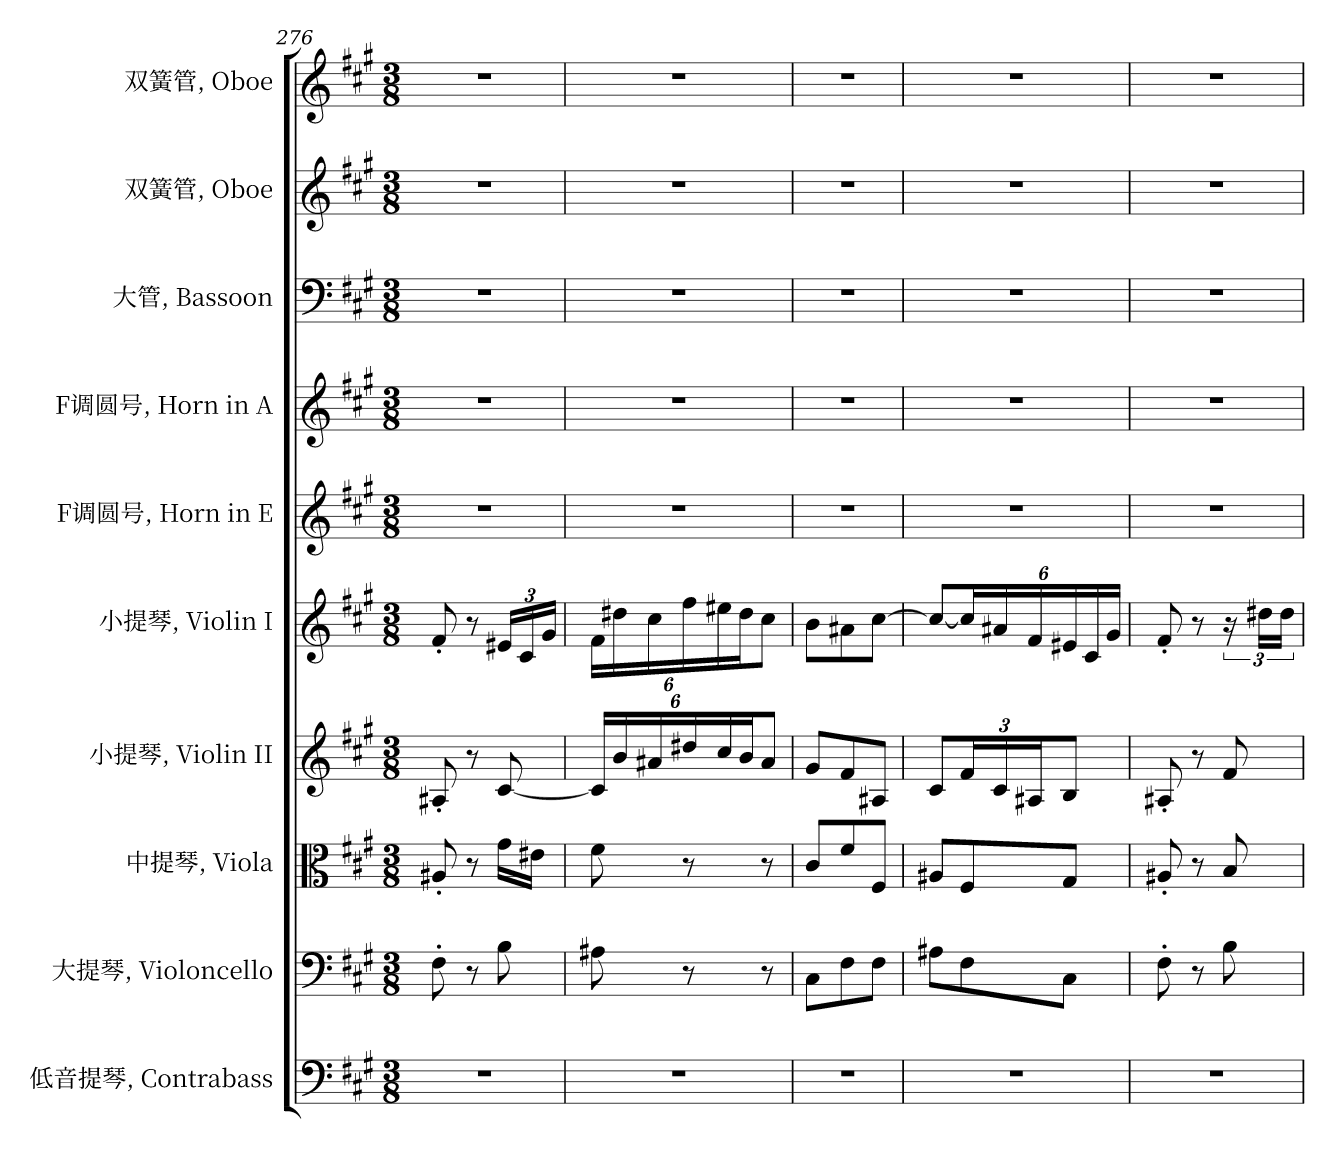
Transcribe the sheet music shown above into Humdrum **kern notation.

**kern	**kern	**kern	**kern	**kern	**kern	**kern	**kern	**kern	**kern
*part10	*part9	*part8	*part7	*part6	*part5	*part4	*part3	*part2	*part1
*staff10	*staff9	*staff8	*staff7	*staff6	*staff5	*staff4	*staff3	*staff2	*staff1
*I"低音提琴, Contrabass	*I"大提琴, Violoncello	*I"中提琴, Viola	*I"小提琴, Violin II	*I"小提琴, Violin I	*I"F调圆号, Horn in E	*I"F调圆号, Horn in A	*I"大管, Bassoon	*I"双簧管, Oboe	*I"双簧管, Oboe
*I'Cb.	*I'Vc.	*I'Vla.	*I'Vln.	*I'Vln.	*I'F Hn.	*I'F Hn.	*I'Bsn.	*I'Ob.	*I'Ob.
!!LO:PB:g=z
*clefF4	*clefF4	*clefC3	*clefG2	*clefG2	*clefG2	*clefG2	*clefF4	*clefG2	*clefG2
*ITrd7c12	*	*	*	*	*ITrd4c7	*ITrd4c7	*	*	*
*k[f#c#g#]	*k[f#c#g#]	*k[f#c#g#]	*k[f#c#g#]	*k[f#c#g#]	*k[f#c#]	*k[f#c#]	*k[f#c#g#]	*k[f#c#g#]	*k[f#c#g#]
*M3/8	*M3/8	*M3/8	*M3/8	*M3/8	*M3/8	*M3/8	*M3/8	*M3/8	*M3/8
=276	=276	=276	=276	=276	=276	=276	=276	=276	=276
4.r	8F#'\	8A#X'/	8A#X'/	8f#'/	4.r	4.r	4.r	4.r	4.r
.	8r	8r	8r	8r	.	.	.	.	.
*	*	*	*	*Xbrackettup	*	*	*	*	*
.	8B\	16g#\LL	[8c#/	24e#X/LL	.	.	.	.	.
.	.	.	.	24c#/	.	.	.	.	.
.	.	16e#X\JJ	.	.	.	.	.	.	.
.	.	.	.	24g#/JJ	.	.	.	.	.
=277	=277	=277	=277	=277	=277	=277	=277	=277	=277
*	*	*	*Xbrackettup	*	*	*	*	*	*
4.r	8A#X\	8f#\	24c#/LL]	24f#\LL	4.r	4.r	4.r	4.r	4.r
.	.	.	24b/	24dd#X\	.	.	.	.	.
.	.	.	24a#X/	24cc#\	.	.	.	.	.
.	8r	8r	24dd#X/	24ff#\	.	.	.	.	.
.	.	.	24cc#/	24ee#X\	.	.	.	.	.
.	.	.	24b/J	24dd#\J	.	.	.	.	.
.	8r	8r	8a#/J	8cc#\J	.	.	.	.	.
=278	=278	=278	=278	=278	=278	=278	=278	=278	=278
4.r	8C#\L	8c#/L	8g#/L	8b\L	4.r	4.r	4.r	4.r	4.r
.	8F#\	8f#/	8f#/	8a#X\	.	.	.	.	.
.	8F#\J	8F#/J	8A#X/J	[8cc#\J	.	.	.	.	.
=279	=279	=279	=279	=279	=279	=279	=279	=279	=279
4.r	8A#X\L	8A#X/L	8c#/L	8cc#/L_	4.r	4.r	4.r	4.r	4.r
.	8F#\	8F#/	24f#/L	24cc#/L]	.	.	.	.	.
.	.	.	24c#/	24a#X/	.	.	.	.	.
.	.	.	24A#X/J	24f#/	.	.	.	.	.
.	8C#\J	8G#/J	8B/J	24e#X/	.	.	.	.	.
.	.	.	.	24c#/	.	.	.	.	.
.	.	.	.	24g#/JJ	.	.	.	.	.
!!LO:PB:g=z
=280	=280	=280	=280	=280	=280	=280	=280	=280	=280
4.r	8F#'\	8A#X'/	8A#X'/	8f#'/	4.r	4.r	4.r	4.r	4.r
.	8r	8r	8r	8r	.	.	.	.	.
*	*	*	*	*brackettup	*	*	*	*	*
.	8B\	8B/	8f#/	24r	.	.	.	.	.
.	.	.	.	24dd#X\LL	.	.	.	.	.
.	.	.	.	24dd#\JJ	.	.	.	.	.
=	=	=	=	=	=	=	=	=	=
*-	*-	*-	*-	*-	*-	*-	*-	*-	*-
